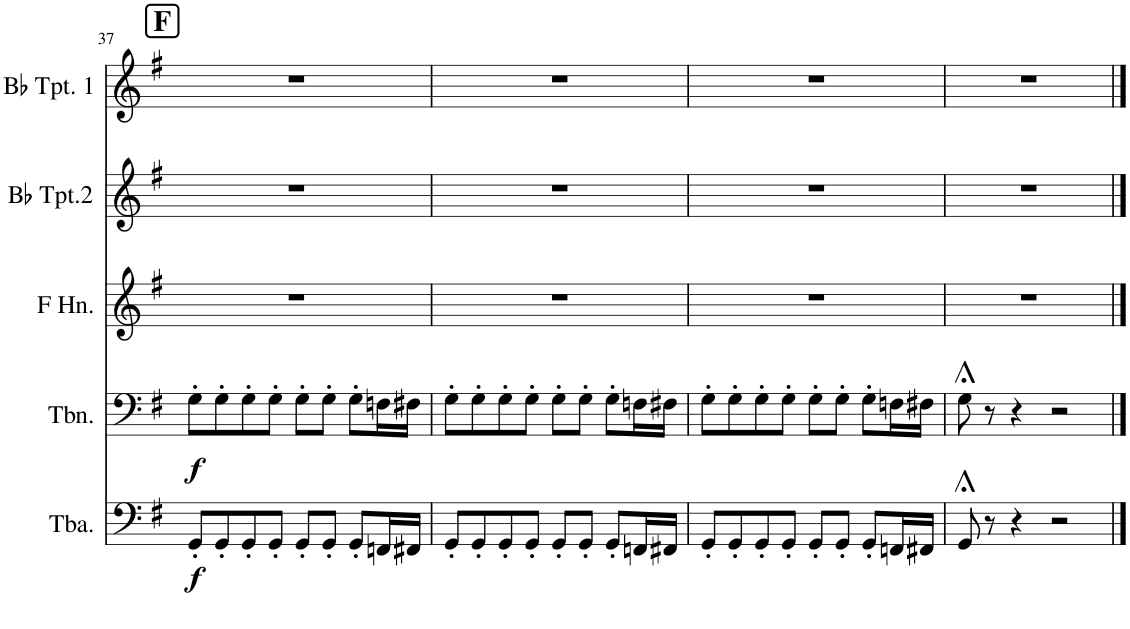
**kern	**dynam	**kern	**dynam	**kern	**kern	**kern
*part5	*part5	*part4	*part4	*part3	*part2	*part1
*staff5	*staff5	*staff4	*staff4	*staff3	*staff2	*staff1
*I"Tuba	*	*I"Trombone	*	*I"Horn in F	*I"Bb Trumpet 2	*I"Bb Trumpet 1
*I'Tba.	*	*I'Tbn.	*	*	*I'Bb Tpt.2	*I'Bb Tpt. 1
!!LO:PB:g=z
*clefF4	*	*clefF4	*	*clefG2	*clefG2	*clefG2
*	*	*	*	*ITrd4c7	*ITrd1c2	*ITrd1c2
*k[f#]	*	*k[f#]	*	*k[f#]	*k[f#]	*k[f#]
*M4/4	*	*M4/4	*	*M4/4	*M4/4	*M4/4
!!LO:REH:place=s1:a:B:cj:fs=14:t=F
=37	=37	=37	=37	=37	=37	=37
!	!LO:DY:b	!	!LO:DY:b	!	!	!
8GG'/L	f	8G'\L	f	1r	1r	1r
8GG'/	.	8G'\	.	.	.	.
8GG'/	.	8G'\	.	.	.	.
8GG'/J	.	8G'\J	.	.	.	.
8GG'/L	.	8G'\L	.	.	.	.
8GG'/J	.	8G'\J	.	.	.	.
8GG'/L	.	8G'\L	.	.	.	.
16FFn/L	.	16Fn\L	.	.	.	.
16FF#X/JJ	.	16F#X\JJ	.	.	.	.
=38	=38	=38	=38	=38	=38	=38
8GG'/L	.	8G'\L	.	1r	1r	1r
8GG'/	.	8G'\	.	.	.	.
8GG'/	.	8G'\	.	.	.	.
8GG'/J	.	8G'\J	.	.	.	.
8GG'/L	.	8G'\L	.	.	.	.
8GG'/J	.	8G'\J	.	.	.	.
8GG'/L	.	8G'\L	.	.	.	.
16FFn/L	.	16Fn\L	.	.	.	.
16FF#X/JJ	.	16F#X\JJ	.	.	.	.
=39	=39	=39	=39	=39	=39	=39
8GG'/L	.	8G'\L	.	1r	1r	1r
8GG'/	.	8G'\	.	.	.	.
8GG'/	.	8G'\	.	.	.	.
8GG'/J	.	8G'\J	.	.	.	.
8GG'/L	.	8G'\L	.	.	.	.
8GG'/J	.	8G'\J	.	.	.	.
8GG'/L	.	8G'\L	.	.	.	.
16FFn/L	.	16Fn\L	.	.	.	.
16FF#X/JJ	.	16F#X\JJ	.	.	.	.
=40	=40	=40	=40	=40	=40	=40
8GG;</	.	8G;<\	.	1r	1r	1r
8r	.	8r	.	.	.	.
4r	.	4r	.	.	.	.
2r	.	2r	.	.	.	.
==	==	==	==	==	==	==
*-	*-	*-	*-	*-	*-	*-
